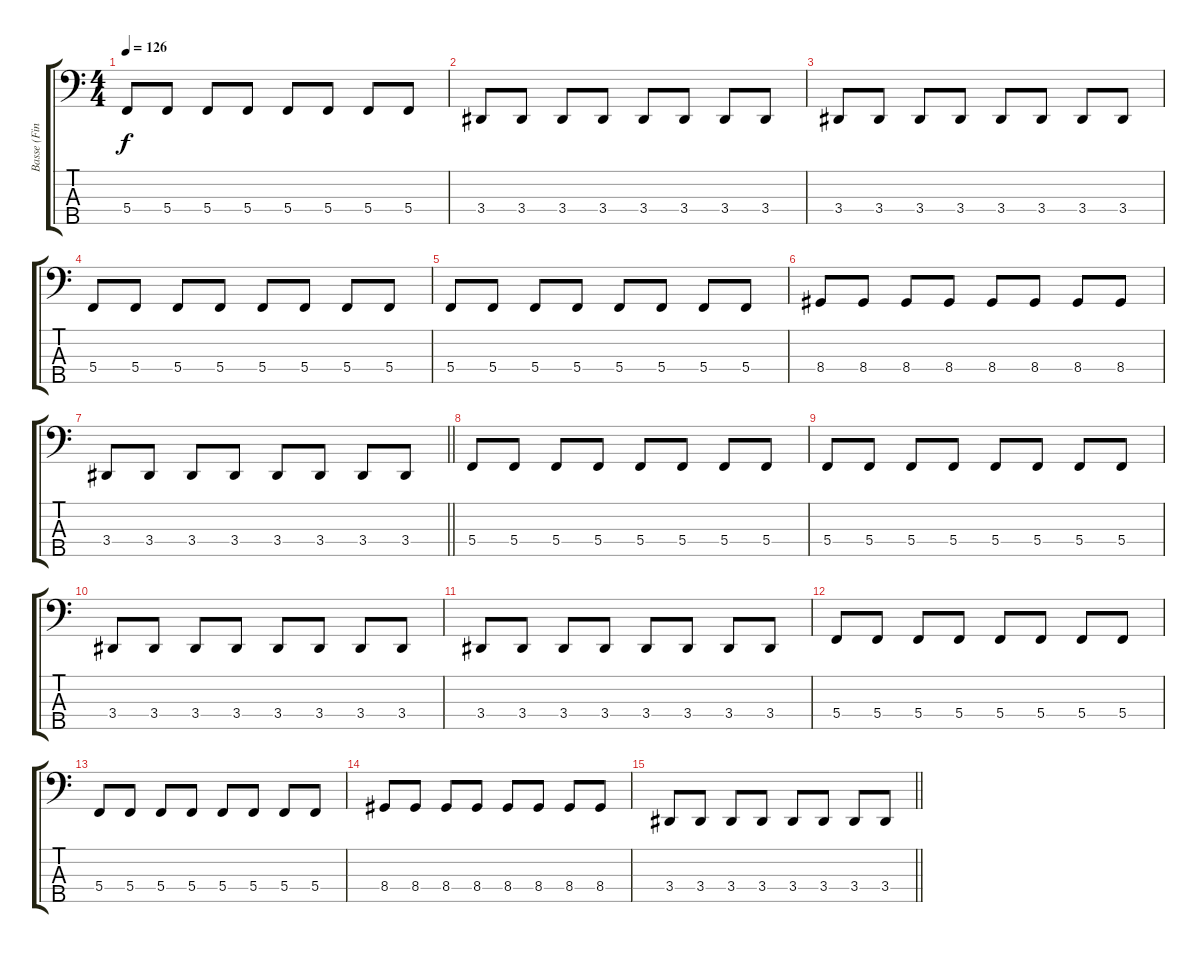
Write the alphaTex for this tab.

\track ("Basse (Finger)" "Basse (Fin") {instrument electricbassfinger}
\staff {score tabs}
\tuning (F2 C2 G1 C1 A0) {hide}
\ts (4 4)
\tempo 126
\clef f4
\ks c
5.4.8{dy f} 5.4.8 5.4.8 5.4.8 5.4.8 5.4.8 5.4.8 5.4.8 |
3.4.8 3.4.8 3.4.8 3.4.8 3.4.8 3.4.8 3.4.8 3.4.8 |
3.4.8 3.4.8 3.4.8 3.4.8 3.4.8 3.4.8 3.4.8 3.4.8 |
5.4.8 5.4.8 5.4.8 5.4.8 5.4.8 5.4.8 5.4.8 5.4.8 |
5.4.8 5.4.8 5.4.8 5.4.8 5.4.8 5.4.8 5.4.8 5.4.8 |
8.4.8 8.4.8 8.4.8 8.4.8 8.4.8 8.4.8 8.4.8 8.4.8 |
\barLineRight lightlight
3.4.8 3.4.8 3.4.8 3.4.8 3.4.8 3.4.8 3.4.8 3.4.8 |
5.4.8{volume 0} 5.4.8 5.4.8 5.4.8 5.4.8 5.4.8 5.4.8 5.4.8 |
5.4.8 5.4.8 5.4.8 5.4.8 5.4.8 5.4.8 5.4.8 5.4.8 |
3.4.8 3.4.8 3.4.8 3.4.8 3.4.8 3.4.8 3.4.8 3.4.8 |
3.4.8 3.4.8 3.4.8 3.4.8 3.4.8 3.4.8 3.4.8 3.4.8 |
5.4.8 5.4.8 5.4.8 5.4.8 5.4.8 5.4.8 5.4.8 5.4.8 |
5.4.8 5.4.8 5.4.8 5.4.8 5.4.8 5.4.8 5.4.8 5.4.8 |
8.4.8 8.4.8 8.4.8 8.4.8 8.4.8 8.4.8 8.4.8 8.4.8 |
\barLineRight lightlight
3.4.8 3.4.8 3.4.8 3.4.8 3.4.8 3.4.8 3.4.8 3.4.8
